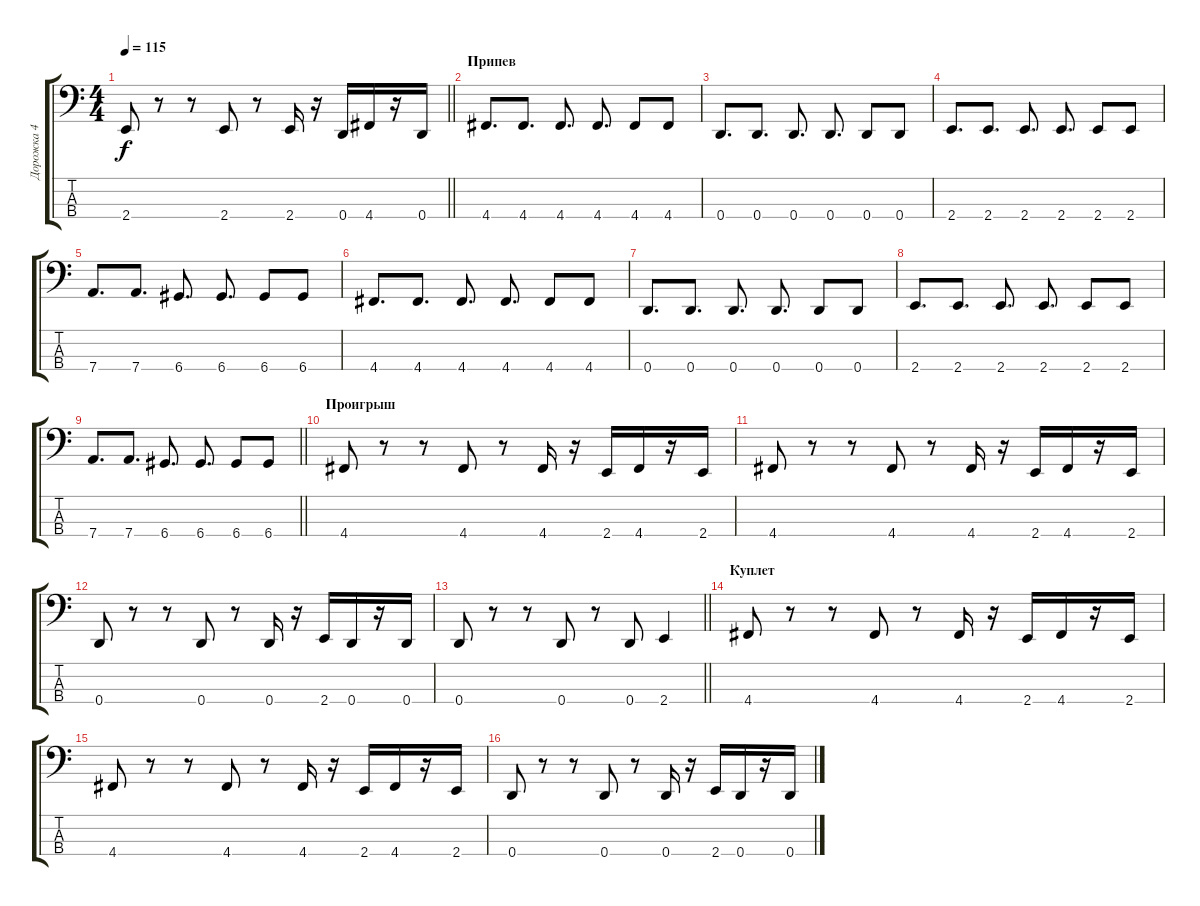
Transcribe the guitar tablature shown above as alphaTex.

\track ("Дорожка 4" "Дорожка 4") {instrument electricbassfinger}
\staff {score tabs}
\tuning (G2 D2 A1 D1) {hide}
\ts (4 4)
\tempo 115
\clef f4
\barLineRight lightlight
\ks c
2.4.8{dy f} r.8 r.8 2.4.8 r.8 2.4.16 r.16 0.4.16 4.4.16 r.16 0.4.16 |
\section ("" "Припев")
4.4.8{d} 4.4.8{d} 4.4.8{d} 4.4.8{d} 4.4.8 4.4.8 |
0.4.8{d} 0.4.8{d} 0.4.8{d} 0.4.8{d} 0.4.8 0.4.8 |
2.4.8{d} 2.4.8{d} 2.4.8{d} 2.4.8{d} 2.4.8 2.4.8 |
7.4.8{d} 7.4.8{d} 6.4.8{d} 6.4.8{d} 6.4.8 6.4.8 |
4.4.8{d} 4.4.8{d} 4.4.8{d} 4.4.8{d} 4.4.8 4.4.8 |
0.4.8{d} 0.4.8{d} 0.4.8{d} 0.4.8{d} 0.4.8 0.4.8 |
2.4.8{d} 2.4.8{d} 2.4.8{d} 2.4.8{d} 2.4.8 2.4.8 |
\barLineRight lightlight
7.4.8{d} 7.4.8{d} 6.4.8{d} 6.4.8{d} 6.4.8 6.4.8 |
\section ("" "Проигрыш")
4.4.8 r.8 r.8 4.4.8 r.8 4.4.16 r.16 2.4.16 4.4.16 r.16 2.4.16 |
4.4.8 r.8 r.8 4.4.8 r.8 4.4.16 r.16 2.4.16 4.4.16 r.16 2.4.16 |
0.4.8 r.8 r.8 0.4.8 r.8 0.4.16 r.16 2.4.16 0.4.16 r.16 0.4.16 |
\barLineRight lightlight
0.4.8 r.8 r.8 0.4.8 r.8 0.4.8 2.4.4 |
\section ("" "Куплет")
4.4.8 r.8 r.8 4.4.8 r.8 4.4.16 r.16 2.4.16 4.4.16 r.16 2.4.16 |
4.4.8 r.8 r.8 4.4.8 r.8 4.4.16 r.16 2.4.16 4.4.16 r.16 2.4.16 |
0.4.8 r.8 r.8 0.4.8 r.8 0.4.16 r.16 2.4.16 0.4.16 r.16 0.4.16
